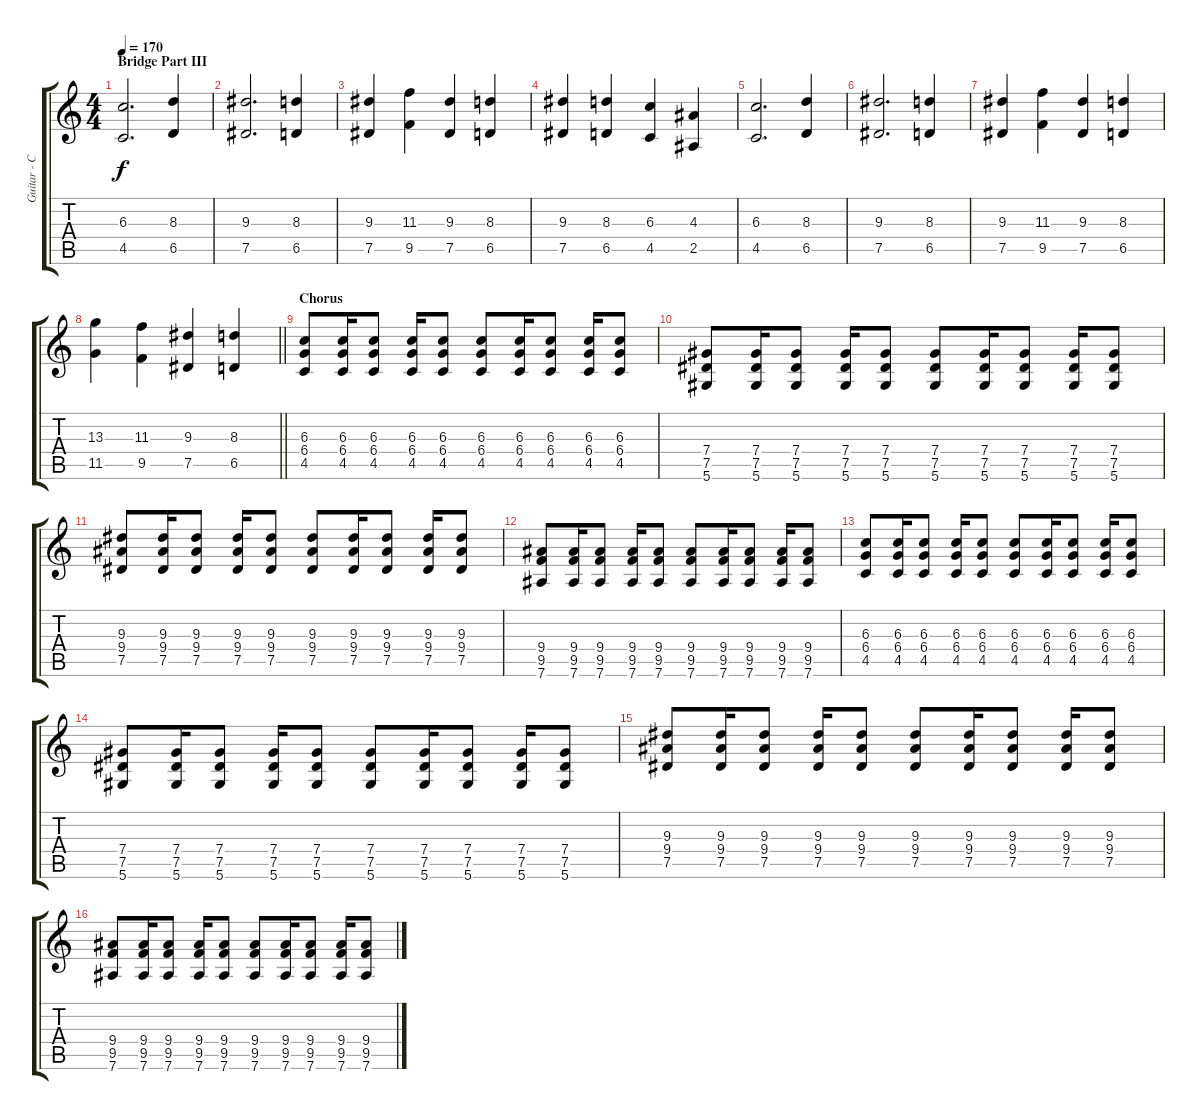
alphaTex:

\track ("Guitar - Chris" "Guitar - C") {instrument distortionguitar}
\staff {score tabs}
\tuning (Eb4 Bb3 Gb3 Db3 Ab2 Eb2) {hide}
\ts (4 4)
\section ("" "Bridge Part III")
\tempo 170
\clef g2
\ks c
(6.3 4.5).2{d dy f} (8.3 6.5).4 |
(9.3 7.5).2{d} (8.3 6.5).4 |
(9.3 7.5).4 (11.3 9.5).4 (9.3 7.5).4 (8.3 6.5).4 |
(9.3 7.5).4 (8.3 6.5).4 (6.3 4.5).4 (4.3 2.5).4 |
(6.3 4.5).2{d} (8.3 6.5).4 |
(9.3 7.5).2{d} (8.3 6.5).4 |
(9.3 7.5).4 (11.3 9.5).4 (9.3 7.5).4 (8.3 6.5).4 |
\barLineRight lightlight
(13.3 11.5).4 (11.3 9.5).4 (9.3 7.5).4 (8.3 6.5).4 |
\section ("" "Chorus")
(6.3 6.4 4.5).8 (6.3 6.4 4.5).16 (6.3 6.4 4.5).8 (6.3 6.4 4.5).16 (6.3 6.4 4.5).8 (6.3 6.4 4.5).8 (6.3 6.4 4.5).16 (6.3 6.4 4.5).8 (6.3 6.4 4.5).16 (6.3 6.4 4.5).8 |
(7.4 7.5 5.6).8 (7.4 7.5 5.6).16 (7.4 7.5 5.6).8 (7.4 7.5 5.6).16 (7.4 7.5 5.6).8 (7.4 7.5 5.6).8 (7.4 7.5 5.6).16 (7.4 7.5 5.6).8 (7.4 7.5 5.6).16 (7.4 7.5 5.6).8 |
(9.3 9.4 7.5).8 (9.3 9.4 7.5).16 (9.3 9.4 7.5).8 (9.3 9.4 7.5).16 (9.3 9.4 7.5).8 (9.3 9.4 7.5).8 (9.3 9.4 7.5).16 (9.3 9.4 7.5).8 (9.3 9.4 7.5).16 (9.3 9.4 7.5).8 |
(9.4 9.5 7.6).8 (9.4 9.5 7.6).16 (9.4 9.5 7.6).8 (9.4 9.5 7.6).16 (9.4 9.5 7.6).8 (9.4 9.5 7.6).8 (9.4 9.5 7.6).16 (9.4 9.5 7.6).8 (9.4 9.5 7.6).16 (9.4 9.5 7.6).8 |
(6.3 6.4 4.5).8 (6.3 6.4 4.5).16 (6.3 6.4 4.5).8 (6.3 6.4 4.5).16 (6.3 6.4 4.5).8 (6.3 6.4 4.5).8 (6.3 6.4 4.5).16 (6.3 6.4 4.5).8 (6.3 6.4 4.5).16 (6.3 6.4 4.5).8 |
(7.4 7.5 5.6).8 (7.4 7.5 5.6).16 (7.4 7.5 5.6).8 (7.4 7.5 5.6).16 (7.4 7.5 5.6).8 (7.4 7.5 5.6).8 (7.4 7.5 5.6).16 (7.4 7.5 5.6).8 (7.4 7.5 5.6).16 (7.4 7.5 5.6).8 |
(9.3 9.4 7.5).8 (9.3 9.4 7.5).16 (9.3 9.4 7.5).8 (9.3 9.4 7.5).16 (9.3 9.4 7.5).8 (9.3 9.4 7.5).8 (9.3 9.4 7.5).16 (9.3 9.4 7.5).8 (9.3 9.4 7.5).16 (9.3 9.4 7.5).8 |
(9.4 9.5 7.6).8 (9.4 9.5 7.6).16 (9.4 9.5 7.6).8 (9.4 9.5 7.6).16 (9.4 9.5 7.6).8 (9.4 9.5 7.6).8 (9.4 9.5 7.6).16 (9.4 9.5 7.6).8 (9.4 9.5 7.6).16 (9.4 9.5 7.6).8
